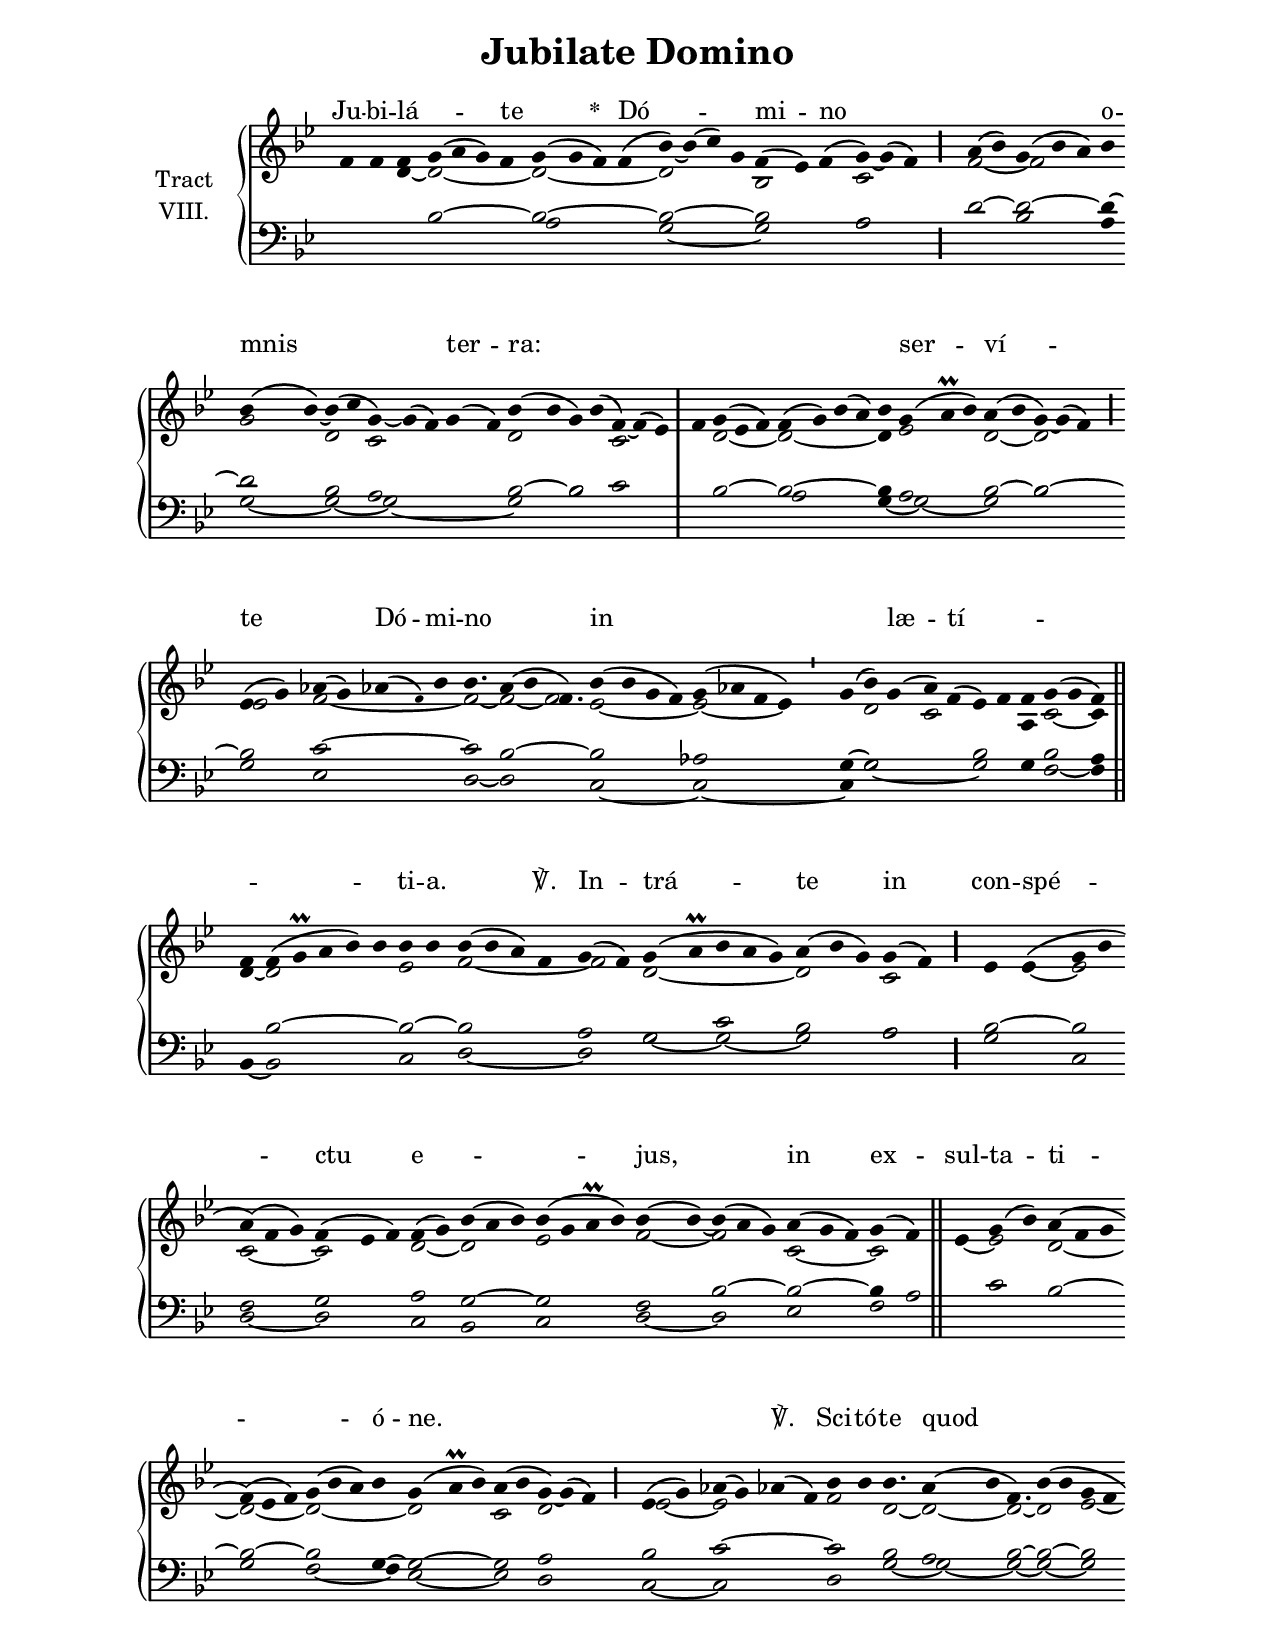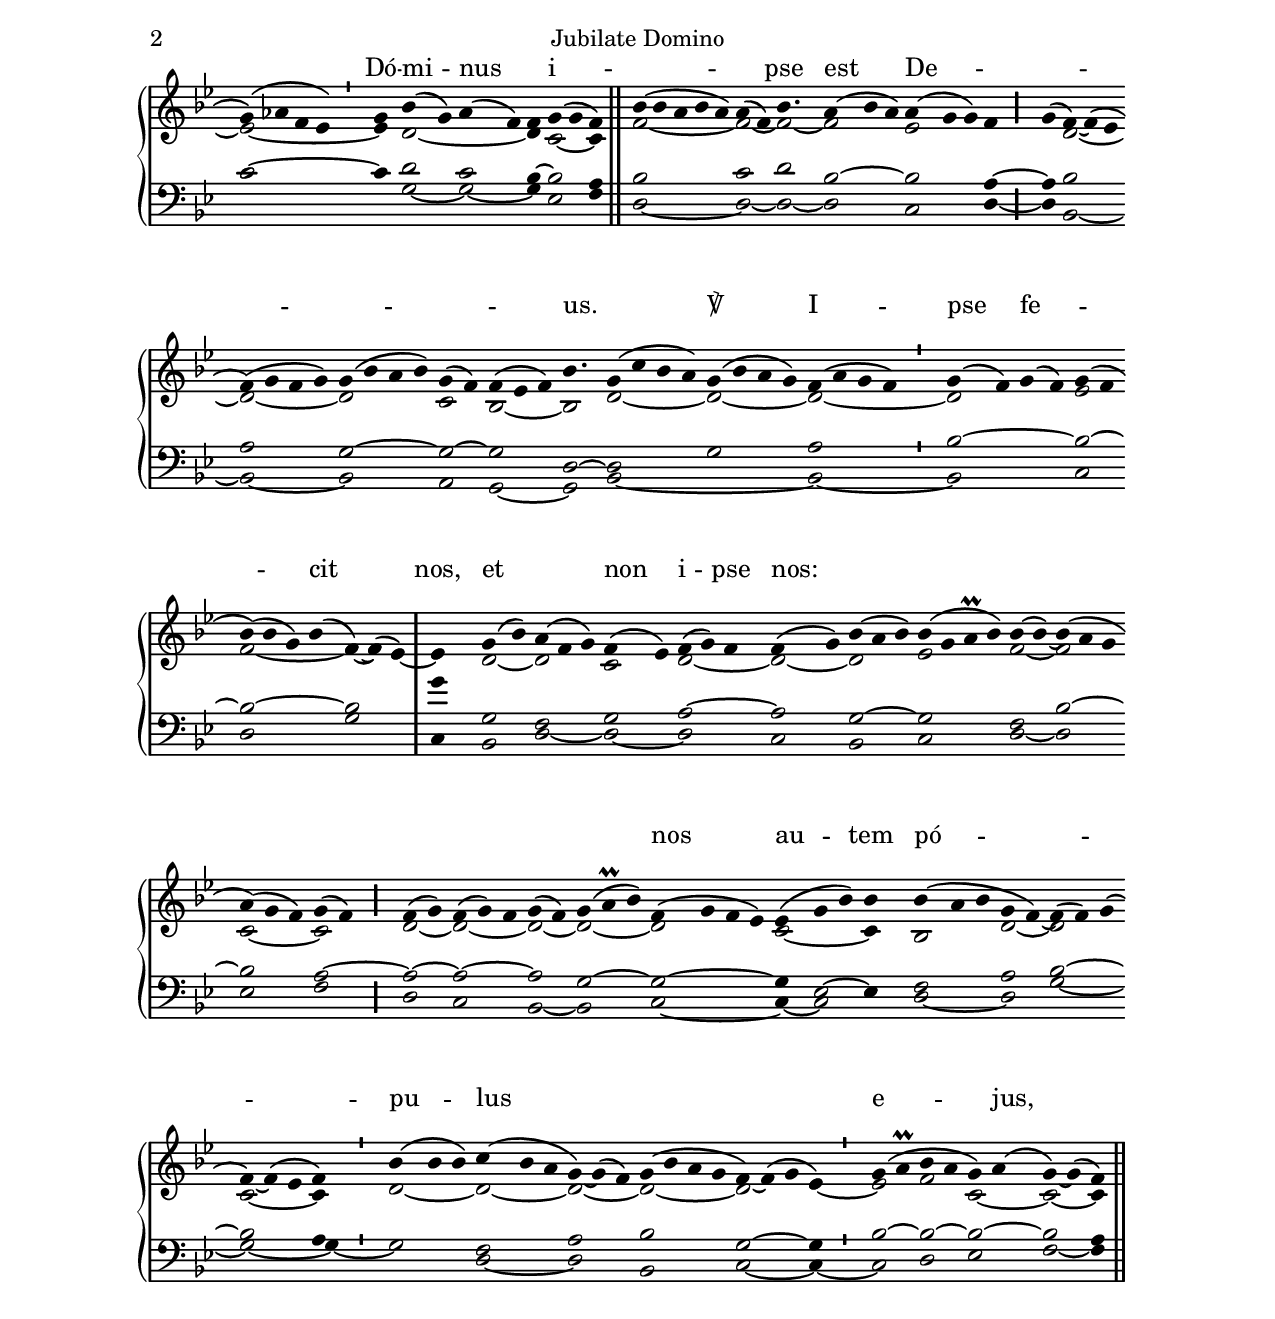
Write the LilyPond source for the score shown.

\version "2.18"
\include "gregorian.ly"
\include "noh2.ily"


%Page reference: page i.148
%(volume.page)

global = {
 \key f \mixolydian
 \cadenzaOn 
}

\header {
  title = \markup \center-column {"Jubilate Domino" \vspace #1 }
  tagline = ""
  composer = ""
}

\paper {
 #(include-special-characters)
  oddHeaderMarkup = \markup \fill-line {
    \line {}
    \center-column {
      \on-the-fly #first-page     " "
      \on-the-fly #not-first-page "Jubilate Domino"
    }
    \line { \on-the-fly #print-page-number-check-first \fromproperty #'page:page-number-string }
  }
  evenHeaderMarkup = \markup \fill-line {
    \line { \on-the-fly #print-page-number-check-first \fromproperty #'page:page-number-string }
    \center-column { "Jubilate Domino" }
    \line {}
  }
}

chantText = \lyricmode {
Ju -- bi -- lá -- _ te _ 
\set stanza = " * " Dó -- _ mi -- no _ _ 
o -- mnis ter -- ra: _ _ _ _ _ _ 
ser -- ví -- te _ Dó -- mi -- no _ 
in _ _ læ -- tí -- _ _ _ _ _ _ ti -- a. _ ℣. 
In -- trá -- te in con -- spé -- ctu e -- _ _ jus, 
in ex -- sul -- ta -- ti -- _ ó -- ne. _ _ _ ℣. 
Sci -- tó -- te quod _ Dó -- mi -- nus _ 
i -- _ _ pse est De -- _ _ _ _ _ us. _ ℣ 
I -- pse fe -- _ cit nos, 
et _ non i -- pse nos: _ _ _ _ _ _ _ _ _ 
nos au -- tem pó -- _ pu -- lus _ e -- jus, _ _ _ 
et o -- ves pá -- _ scu -- æ 
\set stanza = " * " e -- jus. _ _ _ _ _ _ _ _ _ _ _ }

chantMusic = {
\tieDown   f'4 f'4 f'4 g'4 ( a'4 g'4) f'4 g'4 ( g'4 f'4)  f'4 ( bes'4) ~ bes'4 ( c''4) g'4 f'4 ( ees'4) f'4 ( g'4) ~ g'4 ( f'4) \divisioMaior
 a'4 ( bes'4) g'4 ( bes'4 a'4) bes'4 \forceBreak
 bes'4 ( bes'4) ~ bes'4 ( c''4 g'4) ~ g'4 ( f'4) g'4 ( f'4) bes'4 ( bes'4 g'4) bes'4 ( f'4) ~ f'4 ( ees'4) \divisioMaxima
 f'4 g'4 ( ees'4 f'4) f'4 ( g'4) bes'4 ( a'4) bes'4 g'4 ( a'\prall bes'4) a'4 ( bes'4 g'4) ~ g'4 ( f'4) \divisioMaior \forceBreak

  ees'4 ( g'4) aes'4 ( g'4) aes'4 ( \once \tweak #'font-size #-4 f' ) bes'4 bes'4. a'4 ( bes'4 f'4.)  bes'4 ( bes'4 g'4 f'4) g'4 ( aes'4 f'4 ees'4) \divisioMinima
  g'4 ( bes'4) g'4 ( a'4) f'4 ( ees'4) f'4 f'4 g'4 ( g'4 f'4) \finalis \forceBreak

 f'4 f'4 ( g'\prall a'4 bes'4) bes'4 bes'4 bes'4 bes'4 ( bes'4 a'4) f'4 g'4 ( f'4) g'4 ( a'\prall bes'4 a'4 g'4) a'4 ( bes'4 g'4) g'4 ( f'4) \divisioMaior
 ees'4 ees'4 ( g'4 bes'4 \forceBreak
) a'4 ( f'4 g'4) f'4 ( ees'4 f'4) f'4 ( g'4) bes'4 ( a'4 bes'4) bes'4 ( g'4 a'\prall bes'4) bes'4 ( bes'4) ~ bes'4 ( a'4 g'4) a'4 ( g'4 f'4) g'4 ( f'4) \finalis
 ees'4 g'4 ( bes'4) a'4 ( f'4 g'4 \forceBreak
) f'4 ( ees'4 f'4) g'4 ( bes'4 a'4) bes'4 g'4 ( a'\prall bes'4) a'4 ( bes'4 g'4) ~ g'4 ( f'4) \divisioMaior
  ees'4 ( g'4) aes'4 ( g'4) aes'4 ( f'4) bes'4 bes'4 bes'4. a'4 ( bes'4 f'4.)  bes'4 ( bes'4 g'4 f'4 \forceBreak
) g'4 ( aes'4 f'4 ees'4) \divisioMinima
  g'4 bes'4 ( g'4) a'4 ( f'4) f'4 g'4 ( g'4 f'4) \finalis
 bes'4 ( bes'4 a'4 bes'4 a'4) a'4 ( f'4) bes'4. a'4 ( bes'4 a'4) a'4 ( g'4 g'4) f'4 \divisioMaior
 g'4 ( f'4) ~ f'4 ( ees'4 \forceBreak
) f'4 ( g'4 f'4 g'4) g'4 ( bes'4 a'4 bes'4) g'4 ( f'4) f'4 ( ees'4 f'4) bes'4. g'4 ( c''4 bes'4 a'4) g'4 ( bes'4 a'4 g'4) f'4 ( a'4 g'4 f'4) \divisioMinima
 g'4 ( f'4) g'4 ( f'4) g'4 ( f'4 \forceBreak
) bes'4 ( bes'4 g'4) bes'4 ( f'4) ~ f'4 ( ees'4) \divisioMaxima
 ees'4 g'4 ( bes'4) a'4 ( f'4 g'4) f'4 ( ees'4) f'4 ( g'4) f'4 f'4 ( g'4) bes'4 ( a'4 bes'4) bes'4 ( g'4 a'\prall bes'4) bes'4 ( bes'4) ~ bes'4 ( a'4 g'4 \forceBreak
) a'4 ( g'4 f'4) g'4 ( f'4) \divisioMaior
 f'4 ( g'4) f'4 ( g'4) f'4 g'4 ( f'4) g'4 ( a'\prall bes'4) f'4 ( g'4 f'4 ees'4) ees'4 ( g'4 bes'4)  bes'4 bes'4 ( a'4 bes'4 g'4 f'4) ~ f'4 ( f'4) g'4 ( \forceBreak
 f'4) ~ f'4 ( ees'4 f'4) \divisioMinima
 bes'4 ( bes'4 bes'4) c''4 ( bes'4 a'4 g'4) ~ g'4 ( f'4) g'4 ( bes'4 a'4 g'4 f'4) ~ f'4 ( g'4 ees'4) \divisioMinima
 g'4 ( a'\prall bes'4 a'4 g'4) a'4 ( g'4) ~ g'4 ( f'4) \finalis

}

altoMusic = {
r2 d'4 ~ d'2*4/2 ~ d'2*4/2 ~ d'2*4/2 bes2*3/2 c'2*3/2 \divisioMaior
f'2 ~ f'2*4/2 g'2 d'2 c'2*5/2 d'2*4/2 c'2*3/2 \divisioMaxima
r4 d'2*3/2 ~ d'2*4/2 ~ d'4 ees'2*3/2 d'2 ~ d'2*3/2 ees'2 f'2*5/2 ~ f'2*3/4 ~ f'2 ~ f'2*3/4 ees'2*4/2 ~ ees'2*3/2 ~ ees'4 r4 d'2 c'2*4/2 a4 c'2 ~ c'4 \finalis
d'4 ~ d'2*5/2 ees'2 f'2*4/2 ~ f'2 d'2*5/2 ~ d'2*3/2 c'2 \divisioMaior
r4 ees'4 ~ ees'2 c'2*3/2 ~ c'2*3/2 d'2 ~ d'2*3/2 ees'2*4/2 f'2 ~ f'2*3/2 c'2*3/2 ~ c'2 \finalis
ees'4 ~ ees'2 d'2*3/2 ~ d'2*3/2 ~ d'2*4/2 ~ d'2*3/2 c'2 d'2*3/2 ees'2 ~ ees'2*4/2 f'2 d'2*3/4 ~ d'2 ~ d'2*3/4 ~ d'2 ees'2 ~ ees'2*4/2 ~ ees'4 d'2*4/2 ~ d'4 c'2 ~ c'4 \finalis
f'2*5/2 ~ f'2 ~ f'2*3/4 ~ f'2*3/2 ees'2*3/2 r4 \divisioMaior
r4 d'2*3/2 ~ d'2*4/2 ~ d'2*4/2 c'2 bes2*3/2 ~ bes2*3/4 d'2*4/2 ~ d'2*4/2 ~ d'2*4/2 ~ \divisioMinima
d'2*4/2 ees'2 f'2*4/2 ~ f'4 ~ f'4 ees'4 ~ \divisioMaxima
ees'4 d'2 ~ d'2*3/2 c'2 d'2*3/2 ~ d'2 ~ d'2*3/2 ees'2*4/2 f'2 ~ f'2*3/2 c'2*3/2 ~ c'2 \divisioMaior
d'2 ~ d'2*3/2 ~ d'2 ~ d'2*3/2 ~ d'2*4/2 c'2*3/2 ~ c'4 bes2*3/2 d'2 ~ d'2*3/2 c'2*3/2 ~ c'4 \divisioMinima
d'2*3/2 ~ d'2*3/2 ~ d'2*3/2 ~ d'2*4/2 ~ d'2*3/2 ees'4 ~ \divisioMinima
ees'2 f'2 c'2 ~ c'2 ~ c'4 \finalis
}

tenorMusic = {
r2*3/2 bes2*4/2 ~ bes2*4/2 ~ bes2*4/2 ~ bes2*3/2 a2*3/2 \divisioMaior
d'2 ~ d'2*3/2 ~ d'4 ~ d'2 bes2 a2*5/2 bes2 ~ bes2 c'2*3/2 \divisioMaxima
r4 bes2*3/2 ~ bes2*4/2 ~ bes4 a2*3/2 bes2 ~ bes2*3/2 ~ bes2 c'2*5/2 ~ c'2*3/4 bes2*7/4 ~ bes2*4/2 aes2*4/2 g4 ~ g2*4/2 bes2 g4 bes2 a4 \finalis
r4 bes2*5/2 ~ bes2 ~ bes2*4/2 a2 g2 c'2*3/2 bes2*3/2 a2 \divisioMaior
bes2 ~ bes2 f2*3/2 g2*3/2 a2 g2*3/2 ~ g2*4/2 f2 bes2*3/2 ~ bes2*3/2 ~ bes4 a2 c'2 bes2*3/2 ~ bes2*3/2 ~ bes2*3/2 g4 ~ g2*3/2 ~ g2 a2*3/2 bes2 c'2*4/2 ~ c'2 bes2*3/4 a2 bes2*3/4 ~ bes2 ~ bes2 c'2*4/2 ~ c'4 d'2 c'2 bes4 ~ bes2 a4 \finalis
bes2*5/2 c'2 d'2*3/4 bes2*3/2 ~ bes2*3/2 a4 ~ \divisioMaior
a4 bes2*3/2 a2*4/2 g2*4/2 ~ g2 ~ g2*3/2 d2*3/4 ~ d2*4/2 g2*4/2 a2*4/2 \divisioMinima
bes2*4/2 ~ bes2 ~ bes2*4/2 ~ bes2*3/2 \divisioMaxima
g'4 g2 f2*3/2 g2 a2*3/2 ~ a2 g2*3/2 ~ g2*4/2 f2 bes2*3/2 ~ bes2*3/2 a2 ~ \divisioMaior
a2 ~ a2*3/2 ~ a2 g2*3/2 ~ g2*4/2 ~ g4 ees2 ~ ees4 f2*3/2 a2 bes2*3/2 ~ bes2*3/2 a4 \divisioMinima
r2*3/2 f2*3/2 a2*3/2 bes2*4/2 g2*3/2 ~ g4 \divisioMinima
bes2 ~ bes2 ~ bes2 ~ bes2 a4 \finalis
}

bassMusic = {
r2*7/2 a2*4/2 g2*4/2 ~ g2*3/2 a2*3/2 \divisioMaior
r2 bes2*3/2 a4 g2 ~ g2 ~ g2*5/2 ~ g2 bes2 r2*3/2 \divisioMaxima
r4 r2*3/2 a2*4/2 g4 ~ g2*3/2 ~ g2 bes2*3/2 g2 ees2*5/2 d2*3/4 ~ d2*7/4 c2*4/2 ~ c2*4/2 ~ c4 g2*4/2 ~ g2*3/2 f2 ~ f4 \finalis
bes,4 ~ bes,2*5/2 c2 d2*4/2 ~ d2 g2 ~ g2*3/2 ~ g2*3/2 a2 \divisioMaior
g2 c2 d2*3/2 ~ d2*3/2 c2 bes,2*3/2 c2*4/2 d2 ~ d2*3/2 ees2*3/2 f2*3/2 r2*5/2 g2*3/2 f2*3/2 ~ f4 ees2*3/2 ~ ees2 d2*3/2 c2 ~ c2*4/2 d2 g2*3/4 ~ g2 ~ g2*3/4 ~ g2 ~ g2 c'2*4/2 r4 g2 ~ g2 ~ g4 ees2 f4 \finalis
d2*5/2 ~ d2 ~ d2*3/4 ~ d2*3/2 c2*3/2 d4 ~ \divisioMaior
d4 bes,2*3/2 ~ bes,2*4/2 ~ bes,2*4/2 a,2 g,2*3/2 ~ g,2*3/4 bes,2*8/2 ~ bes,2*4/2 ~ \divisioMinima
bes,2*4/2 c2 d2*4/2 g2*3/2 \divisioMaxima
c4 bes,2 d2*3/2 ~ d2 ~ d2*3/2 c2 bes,2*3/2 c2*4/2 d2 ~ d2*3/2 ees2*3/2 f2 \divisioMaior
d2 c2*3/2 bes,2 ~ bes,2*3/2 c2*4/2 ~ c4 ~ c2 ees4 d2*3/2 ~ d2 g2*3/2 ~ g2*3/2 ~ g4 ~ \divisioMinima
g2*3/2 d2*3/2 ~ d2*3/2 bes,2*4/2 c2*3/2 ~ c4 ~ \divisioMinima
c2 d2 ees2 f2 ~ f4 \finalis
}

voiceLines = {
\voiceLineStyle


}

\score{
  <<
    \new GrandStaff <<
      \set GrandStaff.autoBeaming = ##f
      \set GrandStaff.instrumentName = \markup \center-column {
        "Tract"
        "VIII."
      }
      \new Staff = up <<
        \new Voice = "chant" {
          \voiceOne \global \chantMusic
        }
        \new Voice {
          \voiceTwo \global \altoMusic
        }
      >>

      \new Staff = down <<
        \clef bass
        \new Voice {
          \voiceOne \global \tenorMusic
        }
        \new Voice {
          \voiceTwo \global \bassMusic
        }
	\new Voice {
        \voiceThree \global \voiceLines
        }
      >>
    >>
    \new Lyrics \lyricsto chant {
      \chantText
    }
  >>
  \layout{
  }
  \midi{
    \tempo 4 = 125
  }
}
